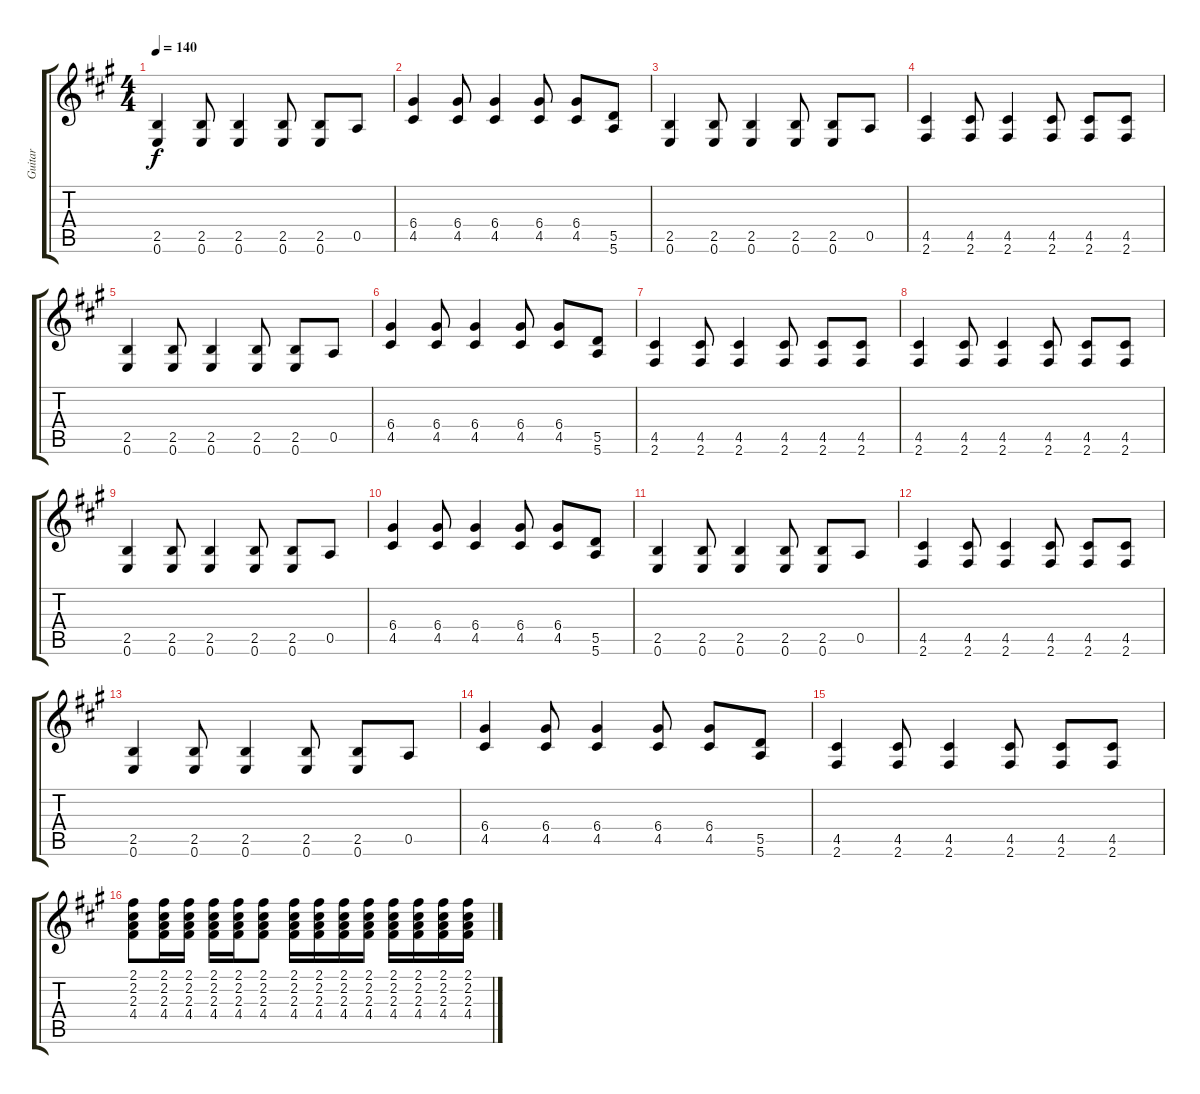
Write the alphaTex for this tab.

\track ("Guitar" "Guitar") {instrument distortionguitar}
\staff {score tabs}
\tuning (E4 B3 G3 D3 A2 E2) {hide}
\ts (4 4)
\tempo 140
\clef g2
\ks a
(2.5 0.6).4{dy f} (2.5 0.6).8 (2.5 0.6).4 (2.5 0.6).8 (2.5 0.6).8 0.5.8 |
(6.4 4.5).4 (6.4 4.5).8 (6.4 4.5).4 (6.4 4.5).8 (6.4 4.5).8 (5.5 5.6).8 |
(2.5 0.6).4 (2.5 0.6).8 (2.5 0.6).4 (2.5 0.6).8 (2.5 0.6).8 0.5.8 |
(4.5 2.6).4 (4.5 2.6).8 (4.5 2.6).4 (4.5 2.6).8 (4.5 2.6).8 (4.5 2.6).8 |
(2.5 0.6).4 (2.5 0.6).8 (2.5 0.6).4 (2.5 0.6).8 (2.5 0.6).8 0.5.8 |
(6.4 4.5).4 (6.4 4.5).8 (6.4 4.5).4 (6.4 4.5).8 (6.4 4.5).8 (5.5 5.6).8 |
(4.5 2.6).4 (4.5 2.6).8 (4.5 2.6).4 (4.5 2.6).8 (4.5 2.6).8 (4.5 2.6).8 |
(4.5 2.6).4 (4.5 2.6).8 (4.5 2.6).4 (4.5 2.6).8 (4.5 2.6).8 (4.5 2.6).8 |
(2.5 0.6).4 (2.5 0.6).8 (2.5 0.6).4 (2.5 0.6).8 (2.5 0.6).8 0.5.8 |
(6.4 4.5).4 (6.4 4.5).8 (6.4 4.5).4 (6.4 4.5).8 (6.4 4.5).8 (5.5 5.6).8 |
(2.5 0.6).4 (2.5 0.6).8 (2.5 0.6).4 (2.5 0.6).8 (2.5 0.6).8 0.5.8 |
(4.5 2.6).4 (4.5 2.6).8 (4.5 2.6).4 (4.5 2.6).8 (4.5 2.6).8 (4.5 2.6).8 |
(2.5 0.6).4 (2.5 0.6).8 (2.5 0.6).4 (2.5 0.6).8 (2.5 0.6).8 0.5.8 |
(6.4 4.5).4 (6.4 4.5).8 (6.4 4.5).4 (6.4 4.5).8 (6.4 4.5).8 (5.5 5.6).8 |
(4.5 2.6).4 (4.5 2.6).8 (4.5 2.6).4 (4.5 2.6).8 (4.5 2.6).8 (4.5 2.6).8 |
(2.1 2.2 2.3 4.4).8{instrument acousticguitarsteel} (2.1 2.2 2.3 4.4).16 (2.1 2.2 2.3 4.4).16 (2.1 2.2 2.3 4.4).16 (2.1 2.2 2.3 4.4).16 (2.1 2.2 2.3 4.4).8 (2.1 2.2 2.3 4.4).16 (2.1 2.2 2.3 4.4).16 (2.1 2.2 2.3 4.4).16 (2.1 2.2 2.3 4.4).16 (2.1 2.2 2.3 4.4).16 (2.1 2.2 2.3 4.4).16 (2.1 2.2 2.3 4.4).16 (2.1 2.2 2.3 4.4).16
